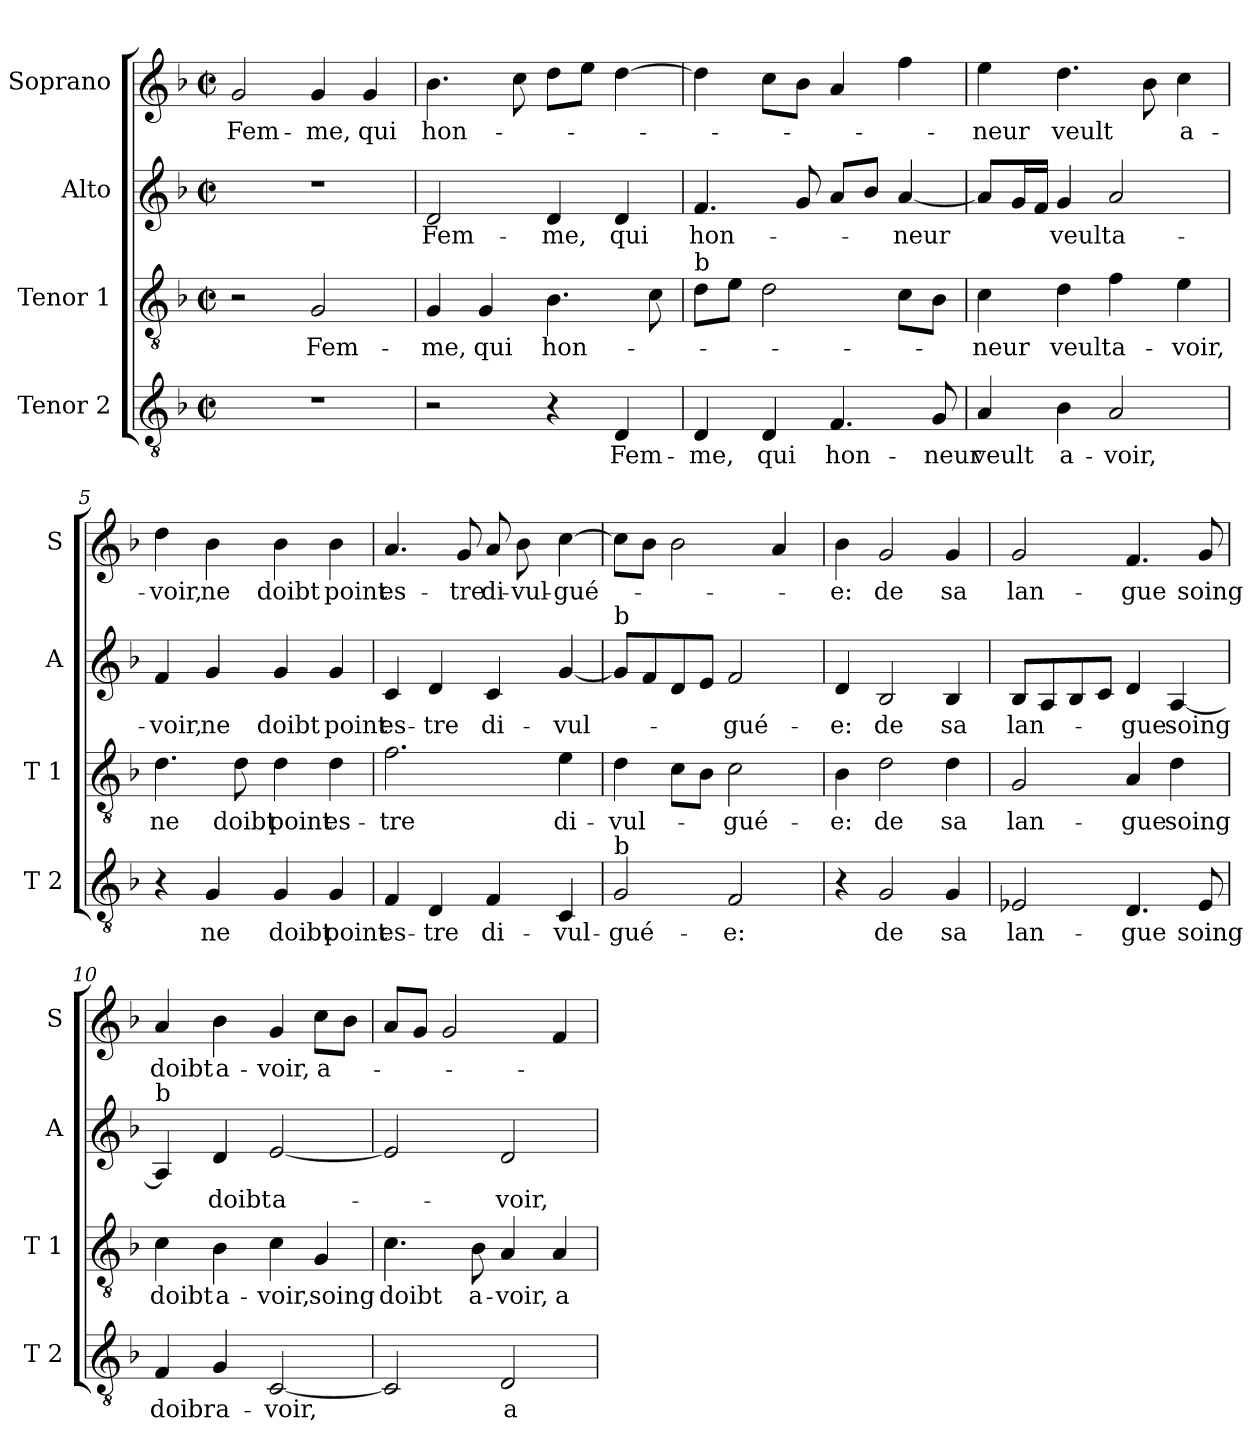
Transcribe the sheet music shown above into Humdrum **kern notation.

**kern	**text	**kern	**text	**kern	**text	**kern	**text
*part4	*part4	*part3	*part3	*part2	*part2	*part1	*part1
*staff4	*staff4	*staff3	*staff3	*staff2	*staff2	*staff1	*staff1
*I"Tenor 2	*	*I"Tenor 1	*	*I"Alto	*	*I"Soprano	*
*I'T 2	*	*I'T 1	*	*I'A	*	*I'S	*
*clefGv2	*	*clefGv2	*	*clefG2	*	*clefG2	*
*k[b-]	*	*k[b-]	*	*k[b-]	*	*k[b-]	*
*M2/2	*	*M2/2	*	*M2/2	*	*M2/2	*
*met(c|)	*	*met(c|)	*	*met(c|)	*	*met(c|)	*
=1	=1	=1	=1	=1	=1	=1	=1
!	!	!	!	!	!	!	!LO:LY:b
1r	.	2r	.	1r	.	2g/	Fem-
!	!	!	!LO:LY:b	!	!	!	!LO:LY:b
.	.	2G/	Fem-	.	.	4g/	-me,
!	!	!	!	!	!	!	!LO:LY:b
.	.	.	.	.	.	4g/	qui
=2	=2	=2	=2	=2	=2	=2	=2
!	!	!	!LO:LY:b	!	!LO:LY:b	!	!LO:LY:b
2r	.	4G/	-me,	2d/	Fem-	4.b-\	hon-
!	!	!	!LO:LY:b	!	!	!	!
.	.	4G/	qui	.	.	.	.
.	.	.	.	.	.	8cc\	.
!	!	!	!LO:LY:b	!	!LO:LY:b	!	!
4r	.	4.B-\	hon-	4d/	-me,	8ddL	.
.	.	.	.	.	.	8eeJ	.
!	!LO:LY:b	!	!	!	!LO:LY:b	!	!
4D/	Fem-	.	.	4d/	qui	[4dd\	.
.	.	8c\	.	.	.	.	.
=3	=3	=3	=3	=3	=3	=3	=3
!	!	!LO:TX:a:t=b	!	!	!	!	!
!	!LO:LY:b	!	!	!	!LO:LY:b	!	!
4D/	-me,	8dL	.	4.f/	hon-	4dd\]	.
.	.	8eJ	.	.	.	.	.
!	!LO:LY:b	!	!	!	!	!	!
4D/	qui	2d\	.	.	.	8ccL	.
.	.	.	.	8g/	.	8b-J	.
!	!LO:LY:b	!	!	!	!	!	!
4.F/	hon-	.	.	8aL	.	4a/	.
.	.	.	.	8b-J	.	.	.
!	!	!	!	!	!LO:LY:b	!	!
.	.	8cL	.	[4a/	-neur	4ff\	.
!	!LO:LY:b	!	!	!	!	!	!
8G/	-neur	8B-J	.	.	.	.	.
=4	=4	=4	=4	=4	=4	=4	=4
!	!LO:LY:b	!	!LO:LY:b	!	!	!	!LO:LY:b
4A/	veult	4c\	-neur	8aL]	.	4ee\	-neur
.	.	.	.	16gL	.	.	.
.	.	.	.	16fJJ	.	.	.
!	!LO:LY:b	!	!LO:LY:b	!	!LO:LY:b	!	!LO:LY:b
4B-\	a-	4d\	veult	4g/	veult	4.dd\	veult
!	!LO:LY:b	!	!LO:LY:b	!	!LO:LY:b	!	!
2A/	-voir,	4f\	a-	2a/	a-	.	.
.	.	.	.	.	.	8b-\	.
!	!	!	!LO:LY:b	!	!	!	!LO:LY:b
.	.	4e\	-voir,	.	.	4cc\	a-
!!LO:LB:g=z
=5	=5	=5	=5	=5	=5	=5	=5
!	!	!	!LO:LY:b	!	!LO:LY:b	!	!LO:LY:b
4r	.	4.d\	ne	4f/	-voir,	4dd\	-voir,
!	!LO:LY:b	!	!	!	!LO:LY:b	!	!LO:LY:b
4G/	ne	.	.	4g/	ne	4b-\	ne
!	!	!	!LO:LY:b	!	!	!	!
.	.	8d\	doibt	.	.	.	.
!	!LO:LY:b	!	!LO:LY:b	!	!LO:LY:b	!	!LO:LY:b
4G/	doibt	4d\	point	4g/	doibt	4b-\	doibt
!	!LO:LY:b	!	!LO:LY:b	!	!LO:LY:b	!	!LO:LY:b
4G/	point	4d\	es-	4g/	point	4b-\	point
=6	=6	=6	=6	=6	=6	=6	=6
!	!LO:LY:b	!	!LO:LY:b	!	!LO:LY:b	!	!LO:LY:b
4F/	es-	2.f\	-tre	4c/	es-	4.a/	es-
!	!LO:LY:b	!	!	!	!LO:LY:b	!	!
4D/	-tre	.	.	4d/	-tre	.	.
!	!	!	!	!	!	!	!LO:LY:b
.	.	.	.	.	.	8g/	-tre
!	!LO:LY:b	!	!	!	!LO:LY:b	!	!LO:LY:b
4F/	di-	.	.	4c/	di-	8a/	di-
!	!	!	!	!	!	!	!LO:LY:b
.	.	.	.	.	.	8b-\	-vul-
!	!LO:LY:b	!	!LO:LY:b	!	!LO:LY:b	!	!LO:LY:b
4C/	-vul-	4e\	di-	[4g/	-vul-	[4cc\	-gué-
=7	=7	=7	=7	=7	=7	=7	=7
!	!	!	!	!LO:TX:a:t=b	!	!	!
!LO:TX:a:t=b	!	!	!	!	!	!	!
!	!LO:LY:b	!	!LO:LY:b	!	!	!	!
2G/	-gué-	4d\	-vul-	8gL]	.	8ccL]	.
.	.	.	.	8f	.	8b-J	.
.	.	8cL	.	8d	.	2b-\	.
.	.	8B-J	.	8eJ	.	.	.
!	!LO:LY:b	!	!LO:LY:b	!	!LO:LY:b	!	!
2F/	-e:	2c\	-gué-	2f/	-gué-	.	.
.	.	.	.	.	.	4a/	.
=8	=8	=8	=8	=8	=8	=8	=8
!	!	!	!LO:LY:b	!	!LO:LY:b	!	!LO:LY:b
4r	.	4B-\	-e:	4d/	-e:	4b-\	-e:
!	!LO:LY:b	!	!LO:LY:b	!	!LO:LY:b	!	!LO:LY:b
2G/	de	2d\	de	2B-/	de	2g/	de
!	!LO:LY:b	!	!LO:LY:b	!	!LO:LY:b	!	!LO:LY:b
4G/	sa	4d\	sa	4B-/	sa	4g/	sa
=9	=9	=9	=9	=9	=9	=9	=9
!	!LO:LY:b	!	!LO:LY:b	!	!LO:LY:b	!	!LO:LY:b
2E-X/	lan-	2G/	lan-	8B-L	lan-	2g/	lan-
.	.	.	.	8A	.	.	.
.	.	.	.	8B-	.	.	.
.	.	.	.	8cJ	.	.	.
!	!LO:LY:b	!	!LO:LY:b	!	!LO:LY:b	!	!LO:LY:b
4.D/	-gue	4A/	-gue	4d/	-gue	4.f/	-gue
!	!	!	!LO:LY:b	!	!LO:LY:b	!	!
.	.	4d\	soing	[4A/	soing	.	.
!	!LO:LY:b	!	!	!	!	!	!LO:LY:b
8E-/	soing	.	.	.	.	8g/	soing
!!LO:PB:g=z
=10	=10	=10	=10	=10	=10	=10	=10
!	!	!	!	!LO:TX:a:t=b	!	!	!
!	!LO:LY:b	!	!LO:LY:b	!	!	!	!LO:LY:b
4F/	doibr	4c\	doibt	4A/]	.	4a/	doibt
!	!LO:LY:b	!	!LO:LY:b	!	!LO:LY:b	!	!LO:LY:b
4G/	a-	4B-\	a-	4d/	doibt	4b-\	a-
!	!LO:LY:b	!	!LO:LY:b	!	!LO:LY:b	!	!LO:LY:b
[2C/	-voir,	4c\	-voir,	[2e/	a-	4g/	-voir,
!	!	!	!LO:LY:b	!	!	!	!LO:LY:b
.	.	4G/	soing	.	.	8ccL	a-
.	.	.	.	.	.	8b-J	.
=11	=11	=11	=11	=11	=11	=11	=11
!	!	!	!LO:LY:b	!	!	!	!
2C/]	.	4.c\	doibt	2e/]	.	8aL	.
.	.	.	.	.	.	8gJ	.
.	.	.	.	.	.	2g/	.
!	!	!	!LO:LY:b	!	!	!	!
.	.	8B-\	a-	.	.	.	.
!	!LO:LY:b	!	!LO:LY:b	!	!LO:LY:b	!	!
2D/	a-	4A/	-voir,	2d/	-voir,	.	.
!	!	!	!LO:LY:b	!	!	!	!
.	.	4A/	a-	.	.	4f/	.
=	=	=	=	=	=	=	=
*-	*-	*-	*-	*-	*-	*-	*-
